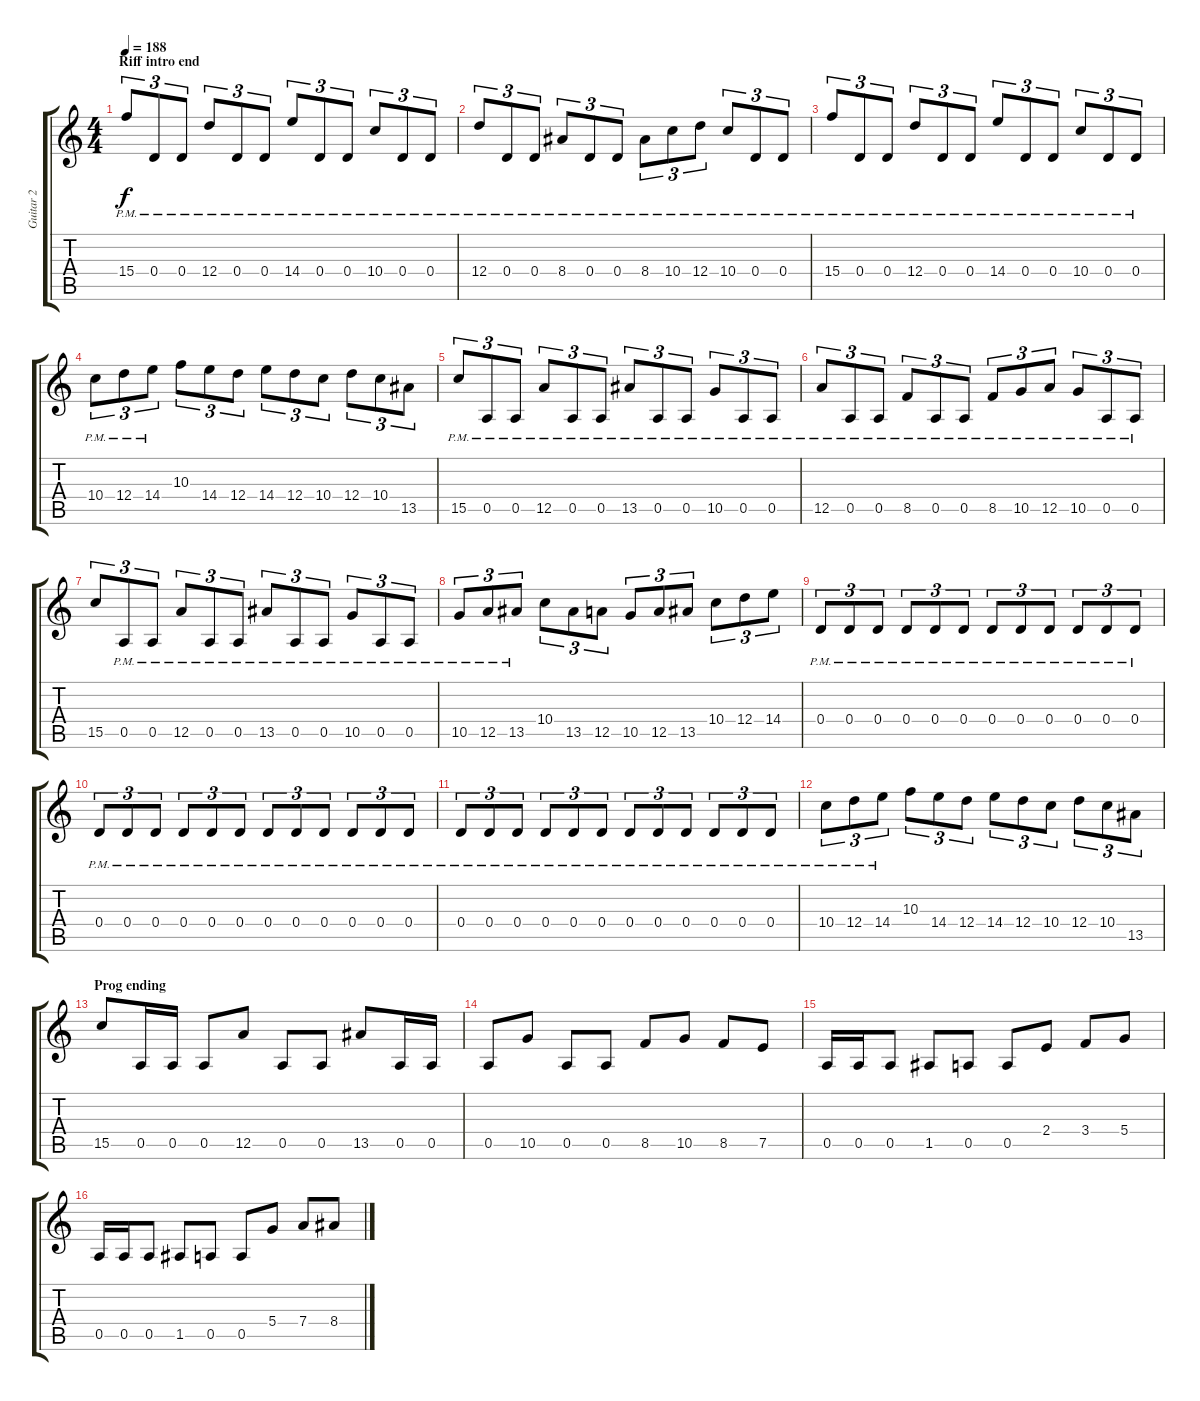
\track ("Guitar 2" "Guitar 2") {instrument distortionguitar}
\staff {score tabs}
\tuning (E4 B3 G3 D3 A2 E2) {hide}
\ts (4 4)
\section ("" "Riff intro end")
\tempo 188
\clef g2
\ks c
15.4{pm}.8{tu (3 2) dy f} 0.4{pm}.8{tu (3 2)} 0.4{pm}.8{tu (3 2)} 12.4{pm}.8{tu (3 2)} 0.4{pm}.8{tu (3 2)} 0.4{pm}.8{tu (3 2)} 14.4{pm}.8{tu (3 2)} 0.4{pm}.8{tu (3 2)} 0.4{pm}.8{tu (3 2)} 10.4{pm}.8{tu (3 2)} 0.4{pm}.8{tu (3 2)} 0.4{pm}.8{tu (3 2)} |
12.4{pm}.8{tu (3 2)} 0.4{pm}.8{tu (3 2)} 0.4{pm}.8{tu (3 2)} 8.4{pm}.8{tu (3 2)} 0.4{pm}.8{tu (3 2)} 0.4{pm}.8{tu (3 2)} 8.4{pm}.8{tu (3 2)} 10.4{pm}.8{tu (3 2)} 12.4{pm}.8{tu (3 2)} 10.4{pm}.8{tu (3 2)} 0.4{pm}.8{tu (3 2)} 0.4{pm}.8{tu (3 2)} |
15.4{pm}.8{tu (3 2)} 0.4{pm}.8{tu (3 2)} 0.4{pm}.8{tu (3 2)} 12.4{pm}.8{tu (3 2)} 0.4{pm}.8{tu (3 2)} 0.4{pm}.8{tu (3 2)} 14.4{pm}.8{tu (3 2)} 0.4{pm}.8{tu (3 2)} 0.4{pm}.8{tu (3 2)} 10.4{pm}.8{tu (3 2)} 0.4{pm}.8{tu (3 2)} 0.4{pm}.8{tu (3 2)} |
10.4{pm}.8{tu (3 2)} 12.4{pm}.8{tu (3 2)} 14.4{pm}.8{tu (3 2)} 10.3.8{tu (3 2)} 14.4.8{tu (3 2)} 12.4.8{tu (3 2)} 14.4.8{tu (3 2)} 12.4.8{tu (3 2)} 10.4.8{tu (3 2)} 12.4.8{tu (3 2)} 10.4.8{tu (3 2)} 13.5.8{tu (3 2)} |
15.5{pm}.8{tu (3 2)} 0.5{pm}.8{tu (3 2)} 0.5{pm}.8{tu (3 2)} 12.5{pm}.8{tu (3 2)} 0.5{pm}.8{tu (3 2)} 0.5{pm}.8{tu (3 2)} 13.5{pm}.8{tu (3 2)} 0.5{pm}.8{tu (3 2)} 0.5{pm}.8{tu (3 2)} 10.5{pm}.8{tu (3 2)} 0.5{pm}.8{tu (3 2)} 0.5{pm}.8{tu (3 2)} |
12.5{pm}.8{tu (3 2)} 0.5{pm}.8{tu (3 2)} 0.5{pm}.8{tu (3 2)} 8.5{pm}.8{tu (3 2)} 0.5{pm}.8{tu (3 2)} 0.5{pm}.8{tu (3 2)} 8.5{pm}.8{tu (3 2)} 10.5{pm}.8{tu (3 2)} 12.5{pm}.8{tu (3 2)} 10.5{pm}.8{tu (3 2)} 0.5{pm}.8{tu (3 2)} 0.5{pm}.8{tu (3 2)} |
15.5.8{tu (3 2)} 0.5{pm}.8{tu (3 2)} 0.5{pm}.8{tu (3 2)} 12.5{pm}.8{tu (3 2)} 0.5{pm}.8{tu (3 2)} 0.5{pm}.8{tu (3 2)} 13.5{pm}.8{tu (3 2)} 0.5{pm}.8{tu (3 2)} 0.5{pm}.8{tu (3 2)} 10.5{pm}.8{tu (3 2)} 0.5{pm}.8{tu (3 2)} 0.5{pm}.8{tu (3 2)} |
10.5{pm}.8{tu (3 2)} 12.5{pm}.8{tu (3 2)} 13.5{pm}.8{tu (3 2)} 10.4.8{tu (3 2)} 13.5.8{tu (3 2)} 12.5.8{tu (3 2)} 10.5.8{tu (3 2)} 12.5.8{tu (3 2)} 13.5.8{tu (3 2)} 10.4.8{tu (3 2)} 12.4.8{tu (3 2)} 14.4.8{tu (3 2)} |
0.4{pm}.8{tu (3 2)} 0.4{pm}.8{tu (3 2)} 0.4{pm}.8{tu (3 2)} 0.4{pm}.8{tu (3 2)} 0.4{pm}.8{tu (3 2)} 0.4{pm}.8{tu (3 2)} 0.4{pm}.8{tu (3 2)} 0.4{pm}.8{tu (3 2)} 0.4{pm}.8{tu (3 2)} 0.4{pm}.8{tu (3 2)} 0.4{pm}.8{tu (3 2)} 0.4{pm}.8{tu (3 2)} |
0.4{pm}.8{tu (3 2)} 0.4{pm}.8{tu (3 2)} 0.4{pm}.8{tu (3 2)} 0.4{pm}.8{tu (3 2)} 0.4{pm}.8{tu (3 2)} 0.4{pm}.8{tu (3 2)} 0.4{pm}.8{tu (3 2)} 0.4{pm}.8{tu (3 2)} 0.4{pm}.8{tu (3 2)} 0.4{pm}.8{tu (3 2)} 0.4{pm}.8{tu (3 2)} 0.4{pm}.8{tu (3 2)} |
0.4{pm}.8{tu (3 2)} 0.4{pm}.8{tu (3 2)} 0.4{pm}.8{tu (3 2)} 0.4{pm}.8{tu (3 2)} 0.4{pm}.8{tu (3 2)} 0.4{pm}.8{tu (3 2)} 0.4{pm}.8{tu (3 2)} 0.4{pm}.8{tu (3 2)} 0.4{pm}.8{tu (3 2)} 0.4{pm}.8{tu (3 2)} 0.4{pm}.8{tu (3 2)} 0.4{pm}.8{tu (3 2)} |
10.4{pm}.8{tu (3 2)} 12.4{pm}.8{tu (3 2)} 14.4{pm}.8{tu (3 2)} 10.3.8{tu (3 2)} 14.4.8{tu (3 2)} 12.4.8{tu (3 2)} 14.4.8{tu (3 2)} 12.4.8{tu (3 2)} 10.4.8{tu (3 2)} 12.4.8{tu (3 2)} 10.4.8{tu (3 2)} 13.5.8{tu (3 2)} |
\section ("" "Prog ending")
15.5.8 0.5.16 0.5.16 0.5.8 12.5.8 0.5.8 0.5.8 13.5.8 0.5.16 0.5.16 |
0.5.8 10.5.8 0.5.8 0.5.8 8.5.8 10.5.8 8.5.8 7.5.8 |
0.5.16 0.5.16 0.5.8 1.5.8 0.5.8 0.5.8 2.4.8 3.4.8 5.4.8 |
0.5.16 0.5.16 0.5.8 1.5.8 0.5.8 0.5.8 5.4.8 7.4.8 8.4.8
